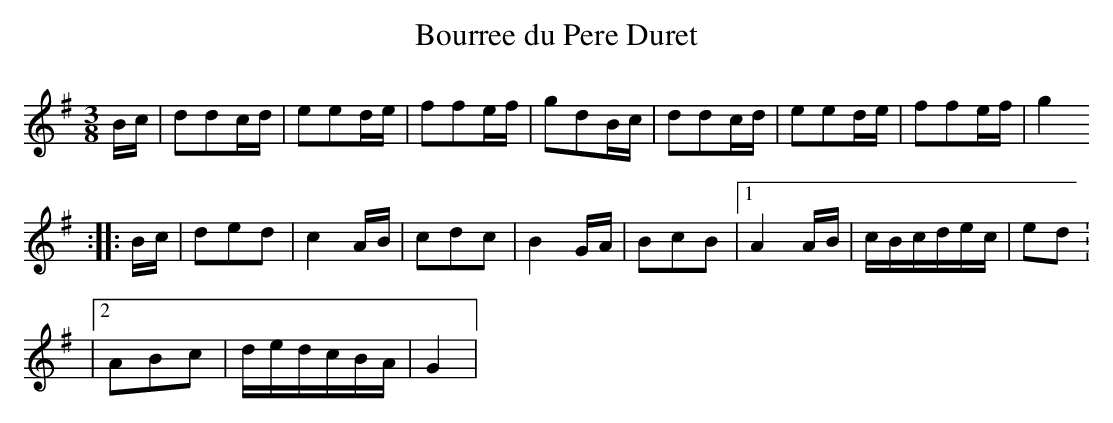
X:1
T:Bourree du Pere Duret
M:3/8
L:1/8
K:G
B/2c/2|ddc/2d/2|eed/2e/2|ffe/2f/2|gdB/2c/2|ddc/2d/2|eed/2e/2|ffe/2f/2|g2
:|:B/2c/2|ded|c2A/2B/2|cdc|B2G/2A/2|BcB|1A2A/2B/2|c/2B/2c/2d/2e/2c/2|ed:
|2ABc|d/2e/2d/2c/2B/2A/2|G2|
